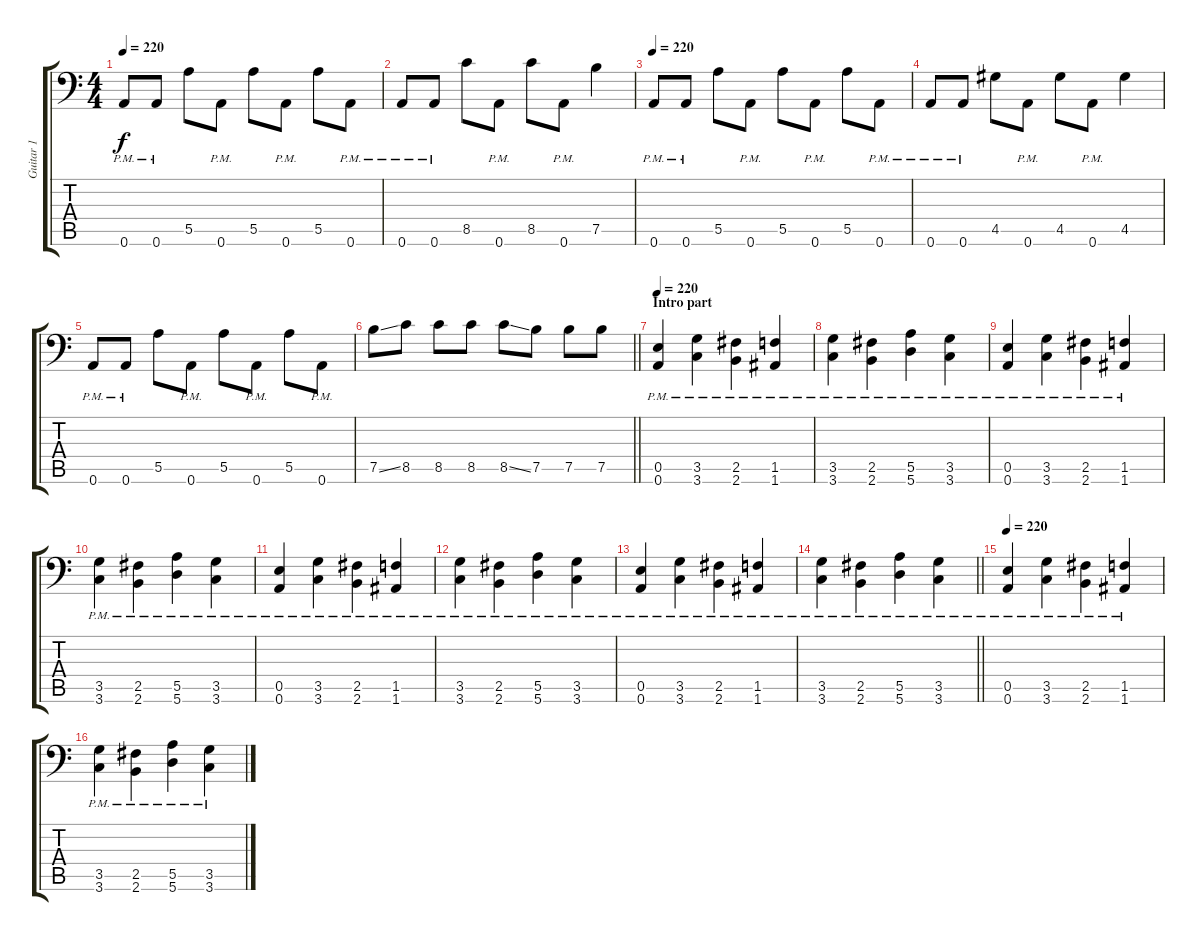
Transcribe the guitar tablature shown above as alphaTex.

\track ("Guitar 1" "Guitar 1") {instrument overdrivenguitar}
\staff {score tabs}
\tuning (B3 Gb3 D3 A2 E2 A1) {hide}
\ts (4 4)
\tempo 220
\clef f4
\ks c
0.6{pm}.8{dy f} 0.6{pm}.8 5.5.8 0.6{pm}.8 5.5.8 0.6{pm}.8 5.5.8 0.6{pm}.8 |
0.6{pm}.8 0.6{pm}.8 8.5.8 0.6{pm}.8 8.5.8 0.6{pm}.8 7.5.4 |
\tempo 220
0.6{pm}.8 0.6{pm}.8 5.5.8 0.6{pm}.8 5.5.8 0.6{pm}.8 5.5.8 0.6{pm}.8 |
0.6{pm}.8 0.6{pm}.8 4.5.8 0.6{pm}.8 4.5.8 0.6{pm}.8 4.5.4 |
0.6{pm}.8 0.6{pm}.8 5.5.8 0.6{pm}.8 5.5.8 0.6{pm}.8 5.5.8 0.6{pm}.8 |
\barLineRight lightlight
7.5{ss}.8 8.5.8 8.5.8 8.5.8 8.5{ss}.8 7.5.8 7.5.8 7.5.8 |
\section ("" "Intro part")
\tempo 220
(0.5{pm} 0.6{pm}).4 (3.5{pm} 3.6{pm}).4 (2.5{pm} 2.6{pm}).4 (1.5{pm} 1.6{pm}).4 |
(3.5{pm} 3.6{pm}).4 (2.5{pm} 2.6{pm}).4 (5.5{pm} 5.6{pm}).4 (3.5{pm} 3.6{pm}).4 |
(0.5{pm} 0.6{pm}).4 (3.5{pm} 3.6{pm}).4 (2.5{pm} 2.6{pm}).4 (1.5{pm} 1.6{pm}).4 |
(3.5{pm} 3.6{pm}).4 (2.5{pm} 2.6{pm}).4 (5.5{pm} 5.6{pm}).4 (3.5{pm} 3.6{pm}).4 |
(0.5{pm} 0.6{pm}).4 (3.5{pm} 3.6{pm}).4 (2.5{pm} 2.6{pm}).4 (1.5{pm} 1.6{pm}).4 |
(3.5{pm} 3.6{pm}).4 (2.5{pm} 2.6{pm}).4 (5.5{pm} 5.6{pm}).4 (3.5{pm} 3.6{pm}).4 |
(0.5{pm} 0.6{pm}).4 (3.5{pm} 3.6{pm}).4 (2.5{pm} 2.6{pm}).4 (1.5{pm} 1.6{pm}).4 |
\barLineRight lightlight
(3.5{pm} 3.6{pm}).4 (2.5{pm} 2.6{pm}).4 (5.5{pm} 5.6{pm}).4 (3.5{pm} 3.6{pm}).4 |
\tempo 220
(0.5{pm} 0.6{pm}).4 (3.5{pm} 3.6{pm}).4 (2.5{pm} 2.6{pm}).4 (1.5{pm} 1.6{pm}).4 |
(3.5{pm} 3.6{pm}).4 (2.5{pm} 2.6{pm}).4 (5.5{pm} 5.6{pm}).4 (3.5{pm} 3.6{pm}).4
